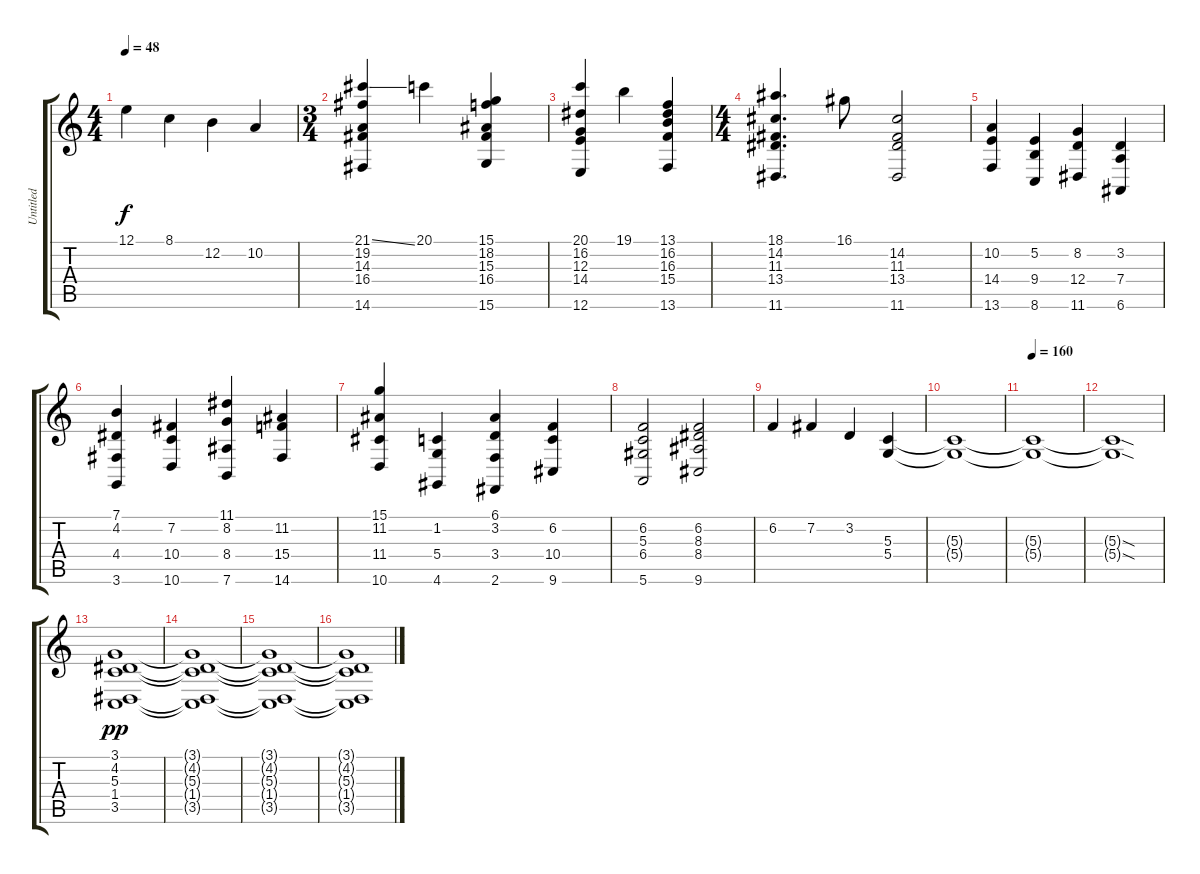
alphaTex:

\track ("Untitled" "Untitled") {instrument pad6metallic}
\staff {score tabs}
\tuning (E4 B3 G3 D3 A2 E2) {hide}
\ts (4 4)
\tempo 48
\clef g2
\ks c
12.1.4{dy f} 8.1.4 12.2.4 10.2.4 |
\ts (3 4)
(21.1{ss} 19.2 14.3 16.4 14.6).4 20.1.4 (15.1 18.2 15.3 16.4 15.6).4 |
(20.1 16.2 12.3 14.4 12.6).4 19.1.4 (13.1 16.2 16.3 15.4 13.6).4 |
\ts (4 4)
(18.1 14.2 11.3 13.4 11.6).4{d} 16.1.8 (14.2 11.3 13.4 11.6).2 |
(10.2 14.4 13.6).4 (5.2 9.4 8.6).4 (8.2 12.4 11.6).4 (3.2 7.4 6.6).4 |
(7.1 4.2 4.4 3.6).4 (7.2 10.4 10.6).4 (11.1 8.2 8.4 7.6).4 (11.2 15.4 14.6).4 |
(15.1 11.2 11.4 10.6).4 (1.2 5.4 4.6).4 (6.1 3.2 3.4 2.6).4 (6.2 10.4 9.6).4 |
(6.2 5.3 6.4 5.6).2 (6.2 8.3 8.4 9.6).2 |
6.2.4 7.2.4 3.2.4 (5.3 5.4).4 |
(5.3{t} 5.4{t}).1 |
\tempo 160
(5.3{t} 5.4{t}).1 |
(5.3{sod t} 5.4{sod t}).1 |
(3.1 4.2 5.3 1.4 3.5).1{dy pp} |
(3.1{t} 4.2{t} 5.3{t} 1.4{t} 3.5{t}).1 |
(3.1{t} 4.2{t} 5.3{t} 1.4{t} 3.5{t}).1 |
(3.1{t} 4.2{t} 5.3{t} 1.4{t} 3.5{t}).1
